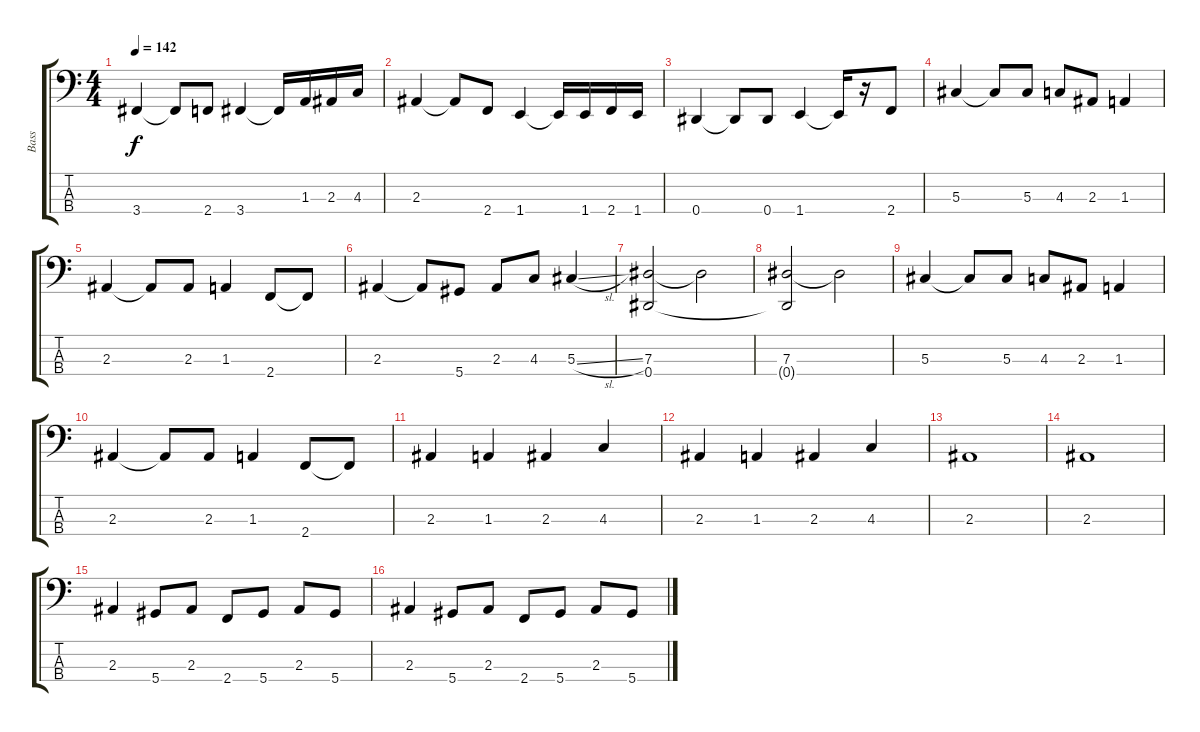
\track ("Bass" "Bass") {instrument electricbasspick}
\staff {score tabs}
\tuning (Gb2 Db2 Ab1 Eb1) {hide}
\ts (4 4)
\tempo 142
\clef f4
\ks c
3.4.4{dy f} 3.4{t}.8 2.4.8 3.4.4 3.4{t}.16 1.3.16 2.3.16 4.3.16 |
2.3.4 2.3{t}.8 2.4.8 1.4.4 1.4{t}.16 1.4.16 2.4.16 1.4.16 |
0.4.4 0.4{t}.8 0.4.8 1.4.4 1.4{t}.16 r.16 2.4.8 |
5.3.4 5.3{t}.8 5.3.8 4.3.8 2.3.8 1.3.4 |
2.3.4 2.3{t}.8 2.3.8 1.3.4 2.4.8 2.4{t}.8 |
2.3.4 2.3{t}.8 5.4.8 2.3.8 4.3.8 5.3{sl}.4 |
(7.3 0.4).2 7.3{t}.2 |
(7.3 0.4{t}).2 7.3{t}.2 |
5.3.4 5.3{t}.8 5.3.8 4.3.8 2.3.8 1.3.4 |
2.3.4 2.3{t}.8 2.3.8 1.3.4 2.4.8 2.4{t}.8 |
2.3.4 1.3.4 2.3.4 4.3.4 |
2.3.4 1.3.4 2.3.4 4.3.4 |
2.3.1 |
2.3.1 |
2.3.4 5.4.8 2.3.8 2.4.8 5.4.8 2.3.8 5.4.8 |
2.3.4 5.4.8 2.3.8 2.4.8 5.4.8 2.3.8 5.4.8
